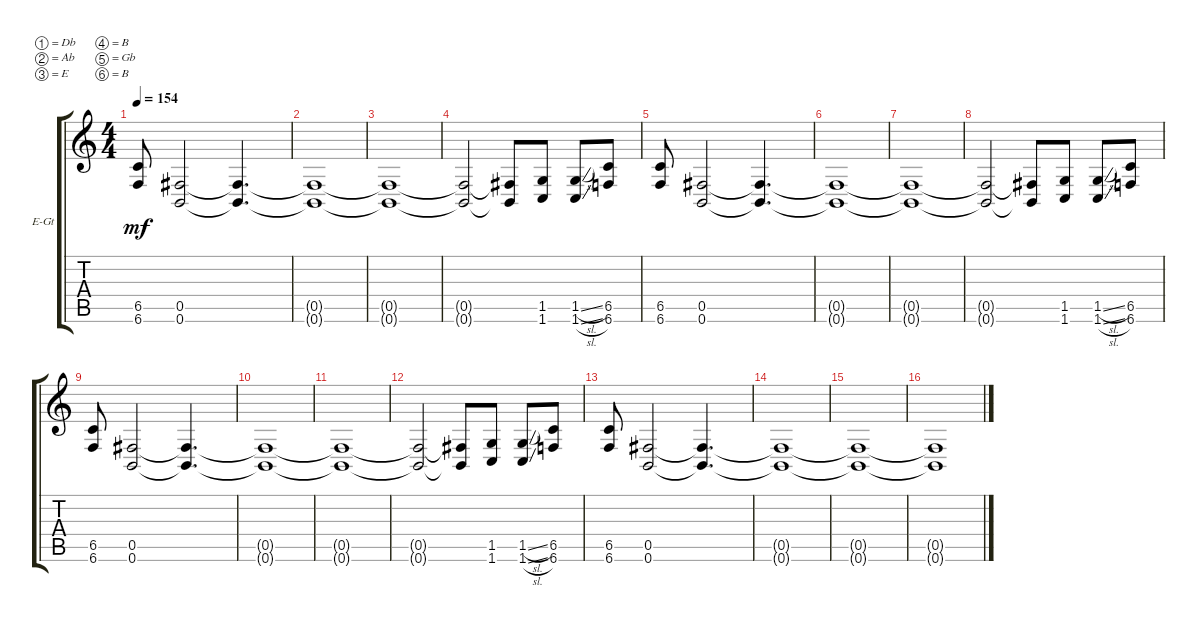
\defaultSystemsLayout 4
\bracketExtendMode groupsimilarinstruments
\firstSystemTrackNameOrientation horizontal
\otherSystemsTrackNameOrientation horizontal
\track ("Electric Guitar 2" "E-Gt") {instrument distortionguitar}
\staff {score tabs}
\tuning (Db4 Ab3 E3 B2 Gb2 B1)
\ts (4 4)
\tempo 154
\clef g2
\ks c
(6.6 6.5).8{dy mf} (0.5 0.6).2 (0.6{t} 0.5{t}).4{d} |
(0.6{t} 0.5{t}).1 |
(0.6{t} 0.5{t}).1 |
(0.5{t} 0.6{t}).2 (0.6{t} 0.5{t}).8 (1.6 1.5).8 (1.6{sl} 1.5{sl}).8 (6.6 6.5).8 |
(6.6 6.5).8 (0.5 0.6).2 (0.6{t} 0.5{t}).4{d} |
(0.6{t} 0.5{t}).1 |
(0.6{t} 0.5{t}).1 |
(0.5{t} 0.6{t}).2 (0.6{t} 0.5{t}).8 (1.6 1.5).8 (1.6{sl} 1.5{sl}).8 (6.6 6.5).8 |
(6.6 6.5).8 (0.5 0.6).2 (0.6{t} 0.5{t}).4{d} |
(0.6{t} 0.5{t}).1 |
(0.6{t} 0.5{t}).1 |
(0.5{t} 0.6{t}).2 (0.6{t} 0.5{t}).8 (1.6 1.5).8 (1.6{sl} 1.5{sl}).8 (6.6 6.5).8 |
(6.6 6.5).8 (0.5 0.6).2 (0.6{t} 0.5{t}).4{d} |
(0.6{t} 0.5{t}).1 |
(0.6{t} 0.5{t}).1 |
(0.5{t} 0.6{t}).1
